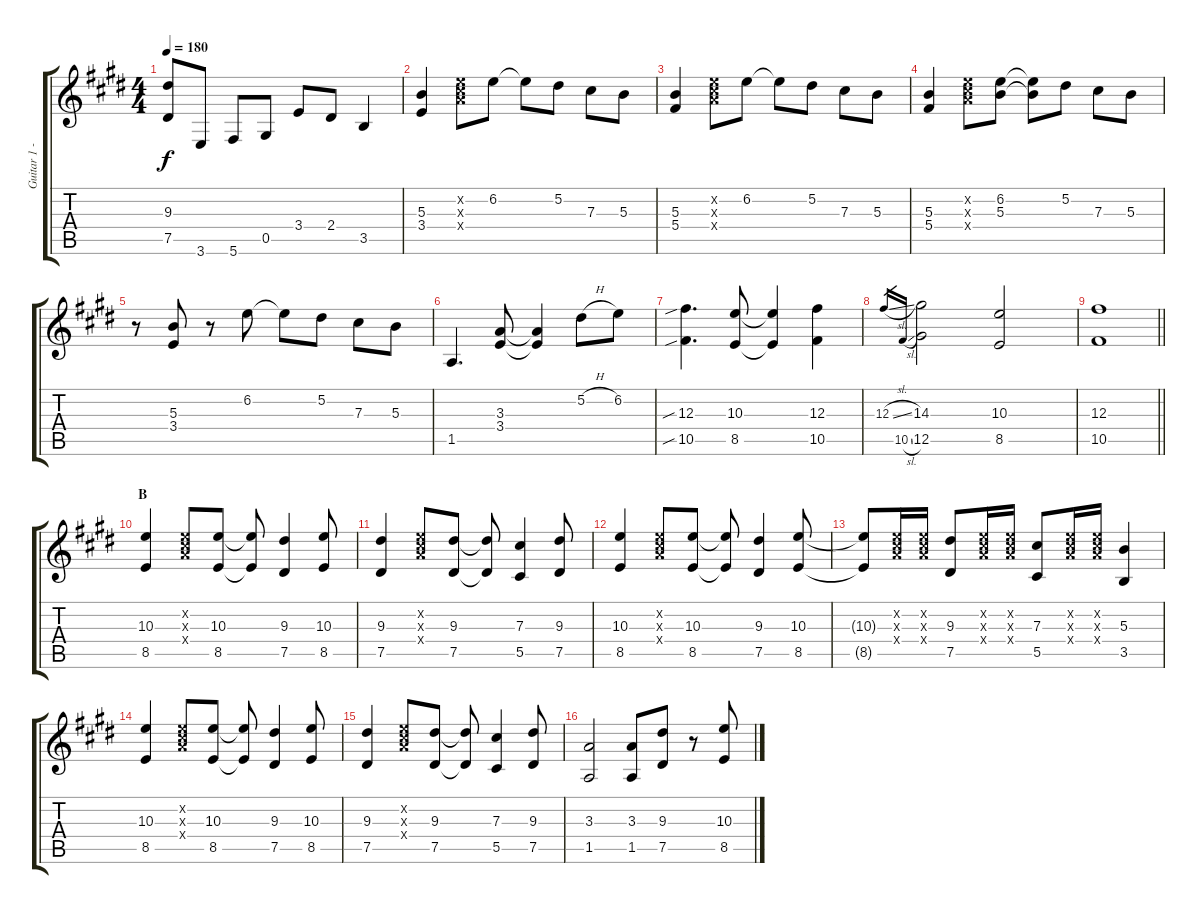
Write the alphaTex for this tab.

\track ("Guitar 1 - Ryouga" "Guitar 1 -") {instrument distortionguitar}
\staff {score tabs}
\tuning (Eb4 Bb3 Gb3 Db3 Ab2 Db2) {hide}
\ts (4 4)
\tempo 180
\clef g2
\ks e
(9.3{t} 7.5{t}).8{dy f} 3.6.8 5.6.8 0.5.8 3.4.8 2.4.8 3.5.4 |
(5.3 3.4).4 (6.2{x} 7.3{x} 8.4{x}).8 6.2.8 6.2{t}.8 5.2.8 7.3.8 5.3.8 |
(5.3 5.4).4 (6.2{x} 7.3{x} 8.4{x}).8 6.2.8 6.2{t}.8 5.2.8 7.3.8 5.3.8 |
(5.3 5.4).4 (6.2{x} 7.3{x} 8.4{x}).8 (6.2 5.3).8 (6.2{t} 5.3{t}).8 5.2.8 7.3.8 5.3.8 |
r.8 (5.3 3.4).8 r.8 6.2.8 6.2{t}.8 5.2.8 7.3.8 5.3.8 |
1.5.4{d} (3.3 3.4).8 (3.3{t} 3.4{t}).4 5.2{h}.8 6.2.8 |
(12.3{sib} 10.5{sib}).4{d} (10.3 8.5).8 (10.3{t} 8.5{t}).4 (12.3 10.5).4 |
12.3{sl}.16{gr} 10.5{sl}.16{gr} (14.3 12.5).2 (10.3 8.5).2 |
\barLineRight lightlight
(12.3 10.5).1 |
\section ("" "B")
(10.3 8.5).4 (6.2{x} 7.3{x} 8.4{x}).8 (10.3 8.5).8 (10.3{t} 8.5{t}).8 (9.3 7.5).4 (10.3 8.5).8 |
(9.3 7.5).4 (6.2{x} 7.3{x} 8.4{x}).8 (9.3 7.5).8 (9.3{t} 7.5{t}).8 (7.3 5.5).4 (9.3 7.5).8 |
(10.3 8.5).4 (6.2{x} 7.3{x} 8.4{x}).8 (10.3 8.5).8 (10.3{t} 8.5{t}).8 (9.3 7.5).4 (10.3 8.5).8 |
(10.3{t} 8.5{t}).8 (6.2{x} 7.3{x} 8.4{x}).16 (6.2{x} 7.3{x} 8.4{x}).16 (9.3 7.5).8 (6.2{x} 7.3{x} 8.4{x}).16 (6.2{x} 7.3{x} 8.4{x}).16 (7.3 5.5).8 (6.2{x} 7.3{x} 8.4{x}).16 (6.2{x} 7.3{x} 8.4{x}).16 (5.3 3.5).4 |
(10.3 8.5).4 (6.2{x} 7.3{x} 8.4{x}).8 (10.3 8.5).8 (10.3{t} 8.5{t}).8 (9.3 7.5).4 (10.3 8.5).8 |
(9.3 7.5).4 (6.2{x} 7.3{x} 8.4{x}).8 (9.3 7.5).8 (9.3{t} 7.5{t}).8 (7.3 5.5).4 (9.3 7.5).8 |
(3.3 1.5).2 (3.3 1.5).8 (9.3 7.5).8 r.8 (10.3 8.5).8
